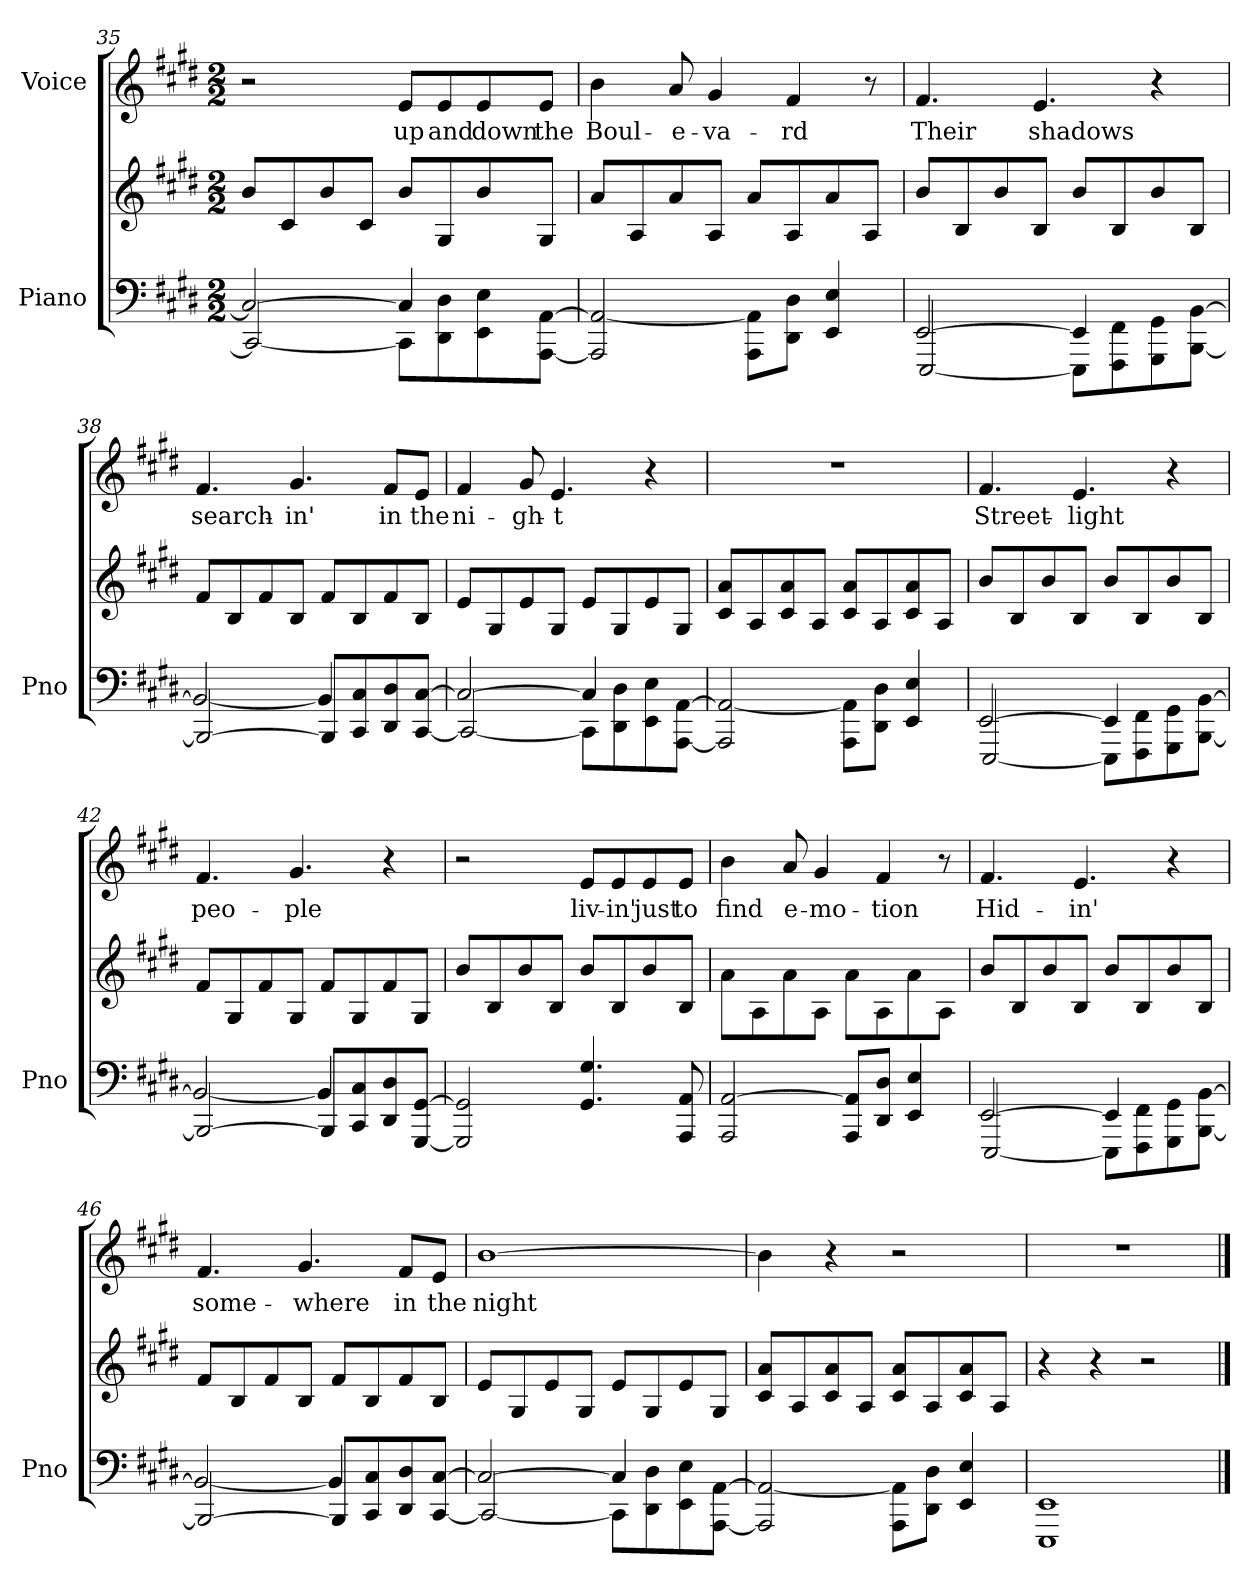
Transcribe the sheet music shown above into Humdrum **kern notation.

**kern	**kern	**dynam	**kern	**text
*part2	*part2	*part2	*part1	*part1
*staff3	*staff2	*staff2/3	*staff1	*staff1
*I"Piano	*	*	*I"Voice	*
*I'Pno	*	*	*	*
*clefF4	*clefG2	*	*clefG2	*
*k[f#c#g#d#]	*k[f#c#g#d#]	*	*k[f#c#g#d#]	*
*M2/2	*M2/2	*	*M2/2	*
=35	=35	=35	=35	=35
*^	*	*	*	*
2C#/_	2CC#/_	8b/L	.	2r	.
.	.	8c#/	.	.	.
.	.	8b/	.	.	.
.	.	8c#/J	.	.	.
!	!	!	!	!	!LO:LY:b
4C#/]	8CC#\L]	8b/L	.	8e/L	up
!	!	!	!	!	!LO:LY:b
.	8DD#\ 8D#\	8G#/	.	8e/	and
!	!	!	!	!	!LO:LY:b
4ryy	8EE\ 8E\	8b/	.	8e/	down
!	!	!	!	!	!LO:LY:b
.	[8AAA\ [8AA\J	8G#/J	.	8e/J	the
=36	=36	=36	=36	=36	=36
!	!	!	!	!	!LO:LY:b
1ryy	2AAA/] 2AA/_	8a/L	.	4b\	Boul-
.	.	8A/	.	.	.
!	!	!	!	!	!LO:LY:b
.	.	8a/	.	8a/	-e-
!	!	!	!	!	!LO:LY:b
.	.	8A/J	.	4g#/	-va-
.	8AAA\ 8AA\]L	8a/L	.	.	.
!	!	!	!	!	!LO:LY:b
.	8DD#\ 8D#\J	8A/	.	4f#/	-rd
.	4EE/ 4E/	8a/	.	.	.
.	.	8A/J	.	8r	.
=37	=37	=37	=37	=37	=37
!	!	!	!LO:DY:b=2	!	!LO:LY:b
!	!	!	!LO:DY:n=1:b	!	!
[2EE/	[2EEE/	8b/L	mf mf	4.f#/	Their
.	.	8B/	.	.	.
.	.	8b/	.	.	.
!	!	!	!	!	!LO:LY:b
.	.	8B/J	.	4.e/	shadows
4EE/]	8EEE\L]	8b/L	.	.	.
.	8FFF#\ 8FF#\	8B/	.	.	.
4ryy	8GGG#\ 8GG#\	8b/	.	4r	.
.	[8BBB\ [8BB\J	8B/J	.	.	.
!!LO:LB:g=z
=38	=38	=38	=38	=38	=38
!	!	!	!	!	!LO:LY:b
2BBB/_	2BB/_	8f#/L	.	4.f#/	search-
.	.	8B/	.	.	.
.	.	8f#/	.	.	.
!	!	!	!	!	!LO:LY:b
.	.	8B/J	.	4.g#/	-in'
8BBB/L]	4BB/]	8f#/L	.	.	.
8CC#/ 8C#/	.	8B/	.	.	.
!	!	!	!	!	!LO:LY:b
8DD#/ 8D#/	4ryy	8f#/	.	8f#/L	in
!	!	!	!	!	!LO:LY:b
[8CC#/ [8C#/J	.	8B/J	.	8e/J	the
=39	=39	=39	=39	=39	=39
!	!	!	!	!	!LO:LY:b
2C#/_	2CC#/_	8e/L	.	4f#/	ni-
.	.	8G#/	.	.	.
!	!	!	!	!	!LO:LY:b
.	.	8e/	.	8g#/	-gh-
!	!	!	!	!	!LO:LY:b
.	.	8G#/J	.	4.e/	-t
4C#/]	8CC#\L]	8e/L	.	.	.
.	8DD#\ 8D#\	8G#/	.	.	.
4ryy	8EE\ 8E\	8e/	.	4r	.
.	[8AAA\ [8AA\J	8G#/J	.	.	.
=40	=40	=40	=40	=40	=40
1ryy	2AAA/] 2AA/_	8c#/ 8a/L	.	1r	.
.	.	8A/	.	.	.
.	.	8c#/ 8a/	.	.	.
.	.	8A/J	.	.	.
.	8AAA\ 8AA\]L	8c#/ 8a/L	.	.	.
.	8DD#\ 8D#\J	8A/	.	.	.
.	4EE/ 4E/	8c#/ 8a/	.	.	.
.	.	8A/J	.	.	.
=41	=41	=41	=41	=41	=41
!	!	!	!	!	!LO:LY:b
[2EE/	[2EEE/	8b/L	.	4.f#/	Street-
.	.	8B/	.	.	.
.	.	8b/	.	.	.
!	!	!	!	!	!LO:LY:b
.	.	8B/J	.	4.e/	-light
4EE/]	8EEE\L]	8b/L	.	.	.
.	8FFF#\ 8FF#\	8B/	.	.	.
4ryy	8GGG#\ 8GG#\	8b/	.	4r	.
.	[8BBB\ [8BB\J	8B/J	.	.	.
!!LO:LB:g=z
=42	=42	=42	=42	=42	=42
!	!	!	!	!	!LO:LY:b
2BBB/_	2BB/_	8f#/L	.	4.f#/	peo-
.	.	8G#/	.	.	.
.	.	8f#/	.	.	.
!	!	!	!	!	!LO:LY:b
.	.	8G#/J	.	4.g#/	-ple
8BBB/L]	4BB/]	8f#/L	.	.	.
8CC#/ 8C#/	.	8G#/	.	.	.
8DD#/ 8D#/	4ryy	8f#/	.	4r	.
[8GGG#/ [8GG#/J	.	8G#/J	.	.	.
*v	*v	*	*	*	*
=43	=43	=43	=43	=43
2GGG#/] 2GG#/]	8b/L	.	2r	.
.	8B/	.	.	.
.	8b/	.	.	.
.	8B/J	.	.	.
!	!	!	!	!LO:LY:b
4.GG#/ 4.G#/	8b/L	.	8e/L	liv-
!	!	!	!	!LO:LY:b
.	8B/	.	8e/	-in'
!	!	!	!	!LO:LY:b
.	8b/	.	8e/	just
!	!	!	!	!LO:LY:b
8AAA/ 8AA/	8B/J	.	8e/J	to
=44	=44	=44	=44	=44
!	!	!	!	!LO:LY:b
2AAA/ [2AA/	8a\L	.	4b\	find
.	8A\	.	.	.
!	!	!	!	!LO:LY:b
.	8a\	.	8a/	e-
!	!	!	!	!LO:LY:b
.	8A\J	.	4g#/	-mo-
8AAA/ 8AA/]L	8a\L	.	.	.
!	!	!	!	!LO:LY:b
8DD#/ 8D#/J	8A\	.	4f#/	-tion
4EE/ 4E/	8a\	.	.	.
.	8A\J	.	8r	.
=45	=45	=45	=45	=45
*^	*	*	*	*
!	!	!	!	!	!LO:LY:b
[2EE/	[2EEE/	8b/L	.	4.f#/	Hid-
.	.	8B/	.	.	.
.	.	8b/	.	.	.
!	!	!	!	!	!LO:LY:b
.	.	8B/J	.	4.e/	-in'
4EE/]	8EEE\L]	8b/L	.	.	.
.	8FFF#\ 8FF#\	8B/	.	.	.
4ryy	8GGG#\ 8GG#\	8b/	.	4r	.
.	[8BBB\ [8BB\J	8B/J	.	.	.
!!LO:PB:g=z
=46	=46	=46	=46	=46	=46
!	!	!	!	!	!LO:LY:b
2BBB/_	2BB/_	8f#/L	.	4.f#/	some-
.	.	8B/	.	.	.
.	.	8f#/	.	.	.
!	!	!	!	!	!LO:LY:b
.	.	8B/J	.	4.g#/	-where
8BBB/L]	4BB/]	8f#/L	.	.	.
8CC#/ 8C#/	.	8B/	.	.	.
!	!	!	!	!	!LO:LY:b
8DD#/ 8D#/	4ryy	8f#/	.	8f#/L	in
!	!	!	!	!	!LO:LY:b
[8CC#/ [8C#/J	.	8B/J	.	8e/J	the
=47	=47	=47	=47	=47	=47
!	!	!	!	!	!LO:LY:b
2C#/_	2CC#/_	8e/L	.	[1b	night
.	.	8G#/	.	.	.
.	.	8e/	.	.	.
.	.	8G#/J	.	.	.
4C#/]	8CC#\L]	8e/L	.	.	.
.	8DD#\ 8D#\	8G#/	.	.	.
4ryy	8EE\ 8E\	8e/	.	.	.
.	[8AAA\ [8AA\J	8G#/J	.	.	.
=48	=48	=48	=48	=48	=48
1ryy	2AAA/] 2AA/_	8c#/ 8a/L	.	4b\]	.
.	.	8A/	.	.	.
.	.	8c#/ 8a/	.	4r	.
.	.	8A/J	.	.	.
.	8AAA\ 8AA\]L	8c#/ 8a/L	.	2r	.
.	8DD#\ 8D#\J	8A/	.	.	.
.	4EE/ 4E/	8c#/ 8a/	.	.	.
.	.	8A/J	.	.	.
=49	=49	=49	=49	=49	=49
1EE	1EEE	4r	.	1r	.
.	.	4r	.	.	.
.	.	2r	.	.	.
*v	*v	*	*	*	*
==	==	==	==	==
*-	*-	*-	*-	*-
